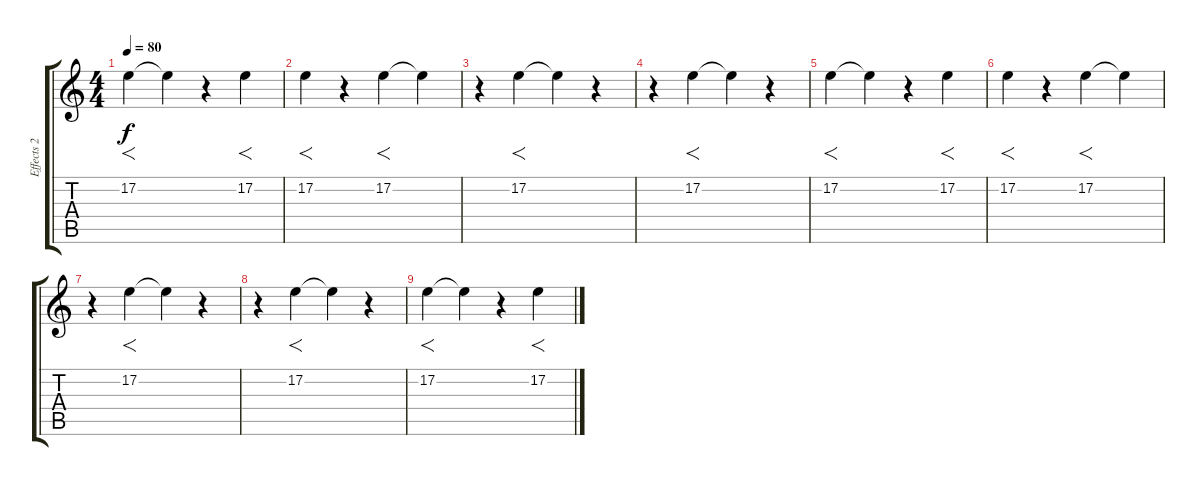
\track ("Effects 2" "Effects 2") {instrument pad3polysynth}
\staff {score tabs}
\tuning (E4 B3 G3 D3 A2 E2) {hide}
\ts (4 4)
\tempo 80
\clef g2
\ks c
17.2.4{f dy f} 17.2{t}.4 r.4 17.2.4{f} |
17.2.4{f} r.4 17.2.4{f} 17.2{t}.4 |
r.4 17.2.4{f} 17.2{t}.4 r.4 |
r.4 17.2.4{f} 17.2{t}.4 r.4 |
17.2.4{f} 17.2{t}.4 r.4 17.2.4{f} |
17.2.4{f} r.4 17.2.4{f} 17.2{t}.4 |
r.4 17.2.4{f} 17.2{t}.4 r.4 |
r.4 17.2.4{f} 17.2{t}.4 r.4 |
17.2.4{f} 17.2{t}.4 r.4 17.2.4{f}
